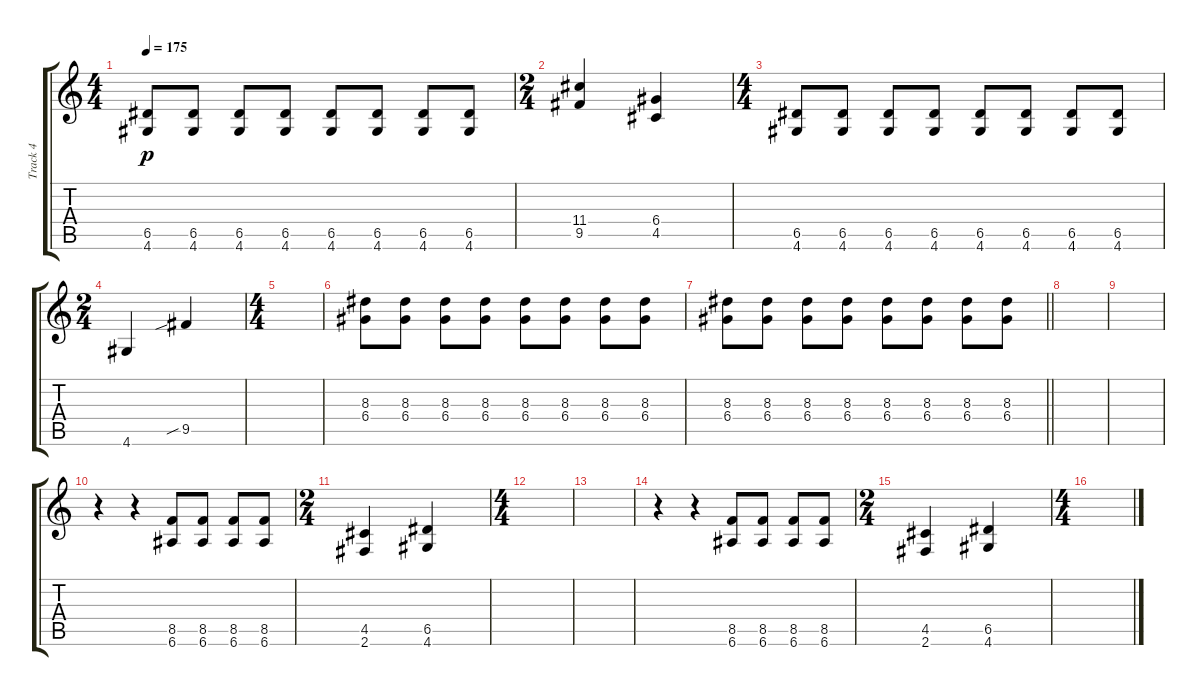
\track ("Track 4" "Track 4") {instrument overdrivenguitar}
\staff {score tabs}
\tuning (E4 B3 G3 D3 A2 E2) {hide}
\ts (4 4)
\tempo 175
\clef g2
\ks c
(6.5 4.6).8{dy p} (6.5 4.6).8 (6.5 4.6).8 (6.5 4.6).8 (6.5 4.6).8 (6.5 4.6).8 (6.5 4.6).8 (6.5 4.6).8 |
\ts (2 4)
(11.4 9.5).4 (6.4 4.5).4 |
\ts (4 4)
(6.5 4.6).8 (6.5 4.6).8 (6.5 4.6).8 (6.5 4.6).8 (6.5 4.6).8 (6.5 4.6).8 (6.5 4.6).8 (6.5 4.6).8 |
\ts (2 4)
4.6.4 9.5{sib}.4 |
\ts (4 4)
|
(8.3 6.4).8{volume 7} (8.3 6.4).8{volume 16} (8.3 6.4).8 (8.3 6.4).8 (8.3 6.4).8 (8.3 6.4).8 (8.3 6.4).8 (8.3 6.4).8 |
\barLineRight lightlight
(8.3 6.4).8 (8.3 6.4).8 (8.3 6.4).8 (8.3 6.4).8 (8.3 6.4).8 (8.3 6.4).8 (8.3 6.4).8 (8.3 6.4).8 |
|
|
r.4 r.4 (8.5 6.6).8 (8.5 6.6).8 (8.5 6.6).8 (8.5 6.6).8 |
\ts (2 4)
(4.5 2.6).4 (6.5 4.6).4 |
\ts (4 4)
|
|
r.4 r.4 (8.5 6.6).8 (8.5 6.6).8 (8.5 6.6).8 (8.5 6.6).8 |
\ts (2 4)
(4.5 2.6).4 (6.5 4.6).4 |
\ts (4 4)
